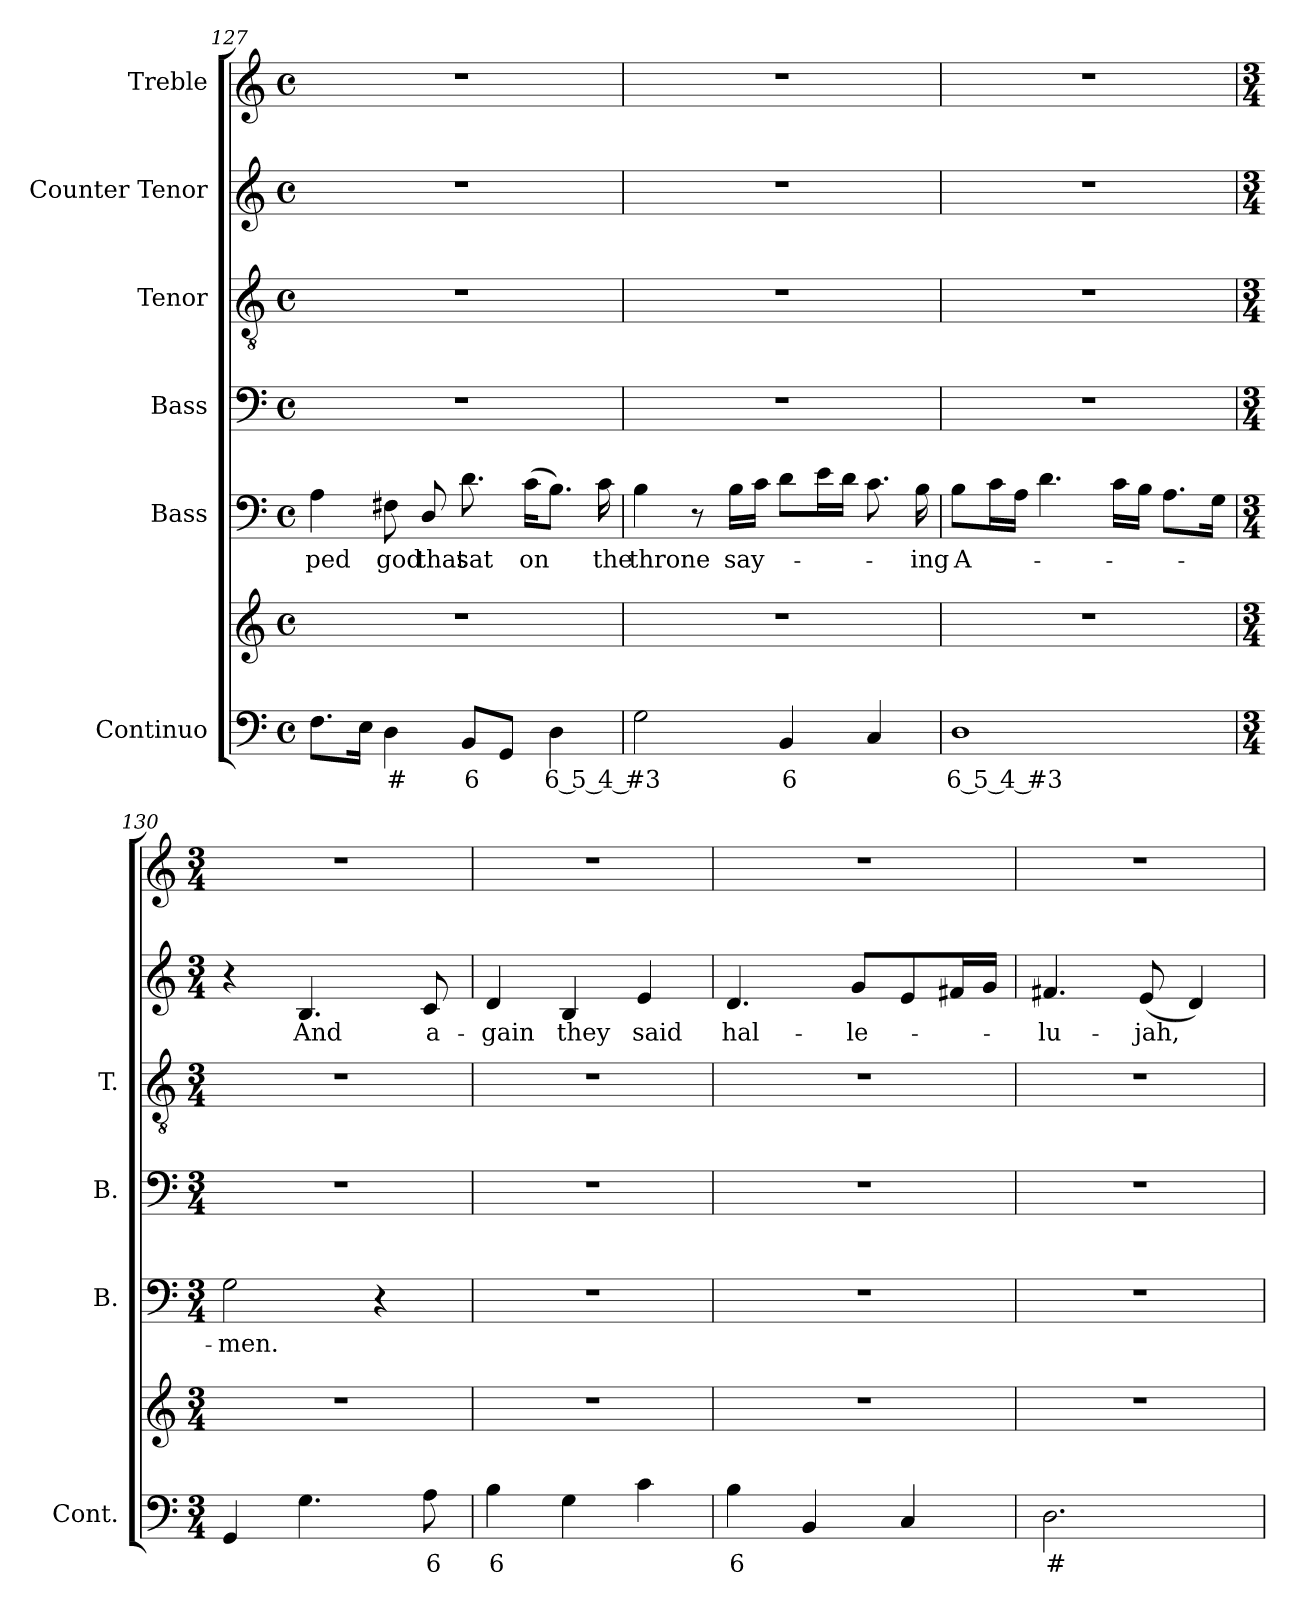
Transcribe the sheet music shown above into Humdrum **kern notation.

**kern	**text	**kern	**kern	**text	**kern	**kern	**kern	**text	**kern
*part6	*part6	*part6	*part5	*part5	*part4	*part3	*part2	*part2	*part1
*staff7	*staff7	*staff6	*staff5	*staff5	*staff4	*staff3	*staff2	*staff2	*staff1
*I"Continuo	*	*	*I"Bass	*	*I"Bass	*I"Tenor	*I"Counter Tenor	*	*I"Treble
*I'Cont.	*	*	*I'B.	*	*I'B.	*I'T.	*	*	*
*clefF4	*	*clefG2	*clefF4	*	*clefF4	*clefGv2	*clefG2	*	*clefG2
*	*	*	*	*	*	*ITrd7c12	*	*	*
*k[]	*	*k[]	*k[]	*	*k[]	*k[]	*k[]	*	*k[]
*C:	*	*C:	*C:	*	*C:	*C:	*C:	*	*C:
*M4/4	*	*M4/4	*M4/4	*	*M4/4	*M4/4	*M4/4	*	*M4/4
*met(c)	*	*met(c)	*met(c)	*	*met(c)	*met(c)	*met(c)	*	*met(c)
=127	=127	=127	=127	=127	=127	=127	=127	=127	=127
!	!	!	!	!LO:LY:b:color=#000000	!	!	!	!	!
8.Fi\L	.	1r	4Ai\	-ped	1r	1r	1r	.	1r
16Ei\Jk	.	.	.	.	.	.	.	.	.
!	!LO:LY:b:color=#000000	!	!	!	!	!	!	!	!
!	!	!	!	!LO:LY:b:color=#000000	!	!	!	!	!
4Di\	#	.	8F#Xi\	god	.	.	.	.	.
!	!	!	!	!LO:LY:b:color=#000000	!	!	!	!	!
.	.	.	8Di/	that	.	.	.	.	.
!	!LO:LY:b:color=#000000	!	!	!	!	!	!	!	!
!	!	!	!	!LO:LY:b:color=#000000	!	!	!	!	!
8BBi/L	6	.	8.di\	sat	.	.	.	.	.
8GGi/J	.	.	.	.	.	.	.	.	.
!	!	!	!	!LO:LY:b:color=#000000	!	!	!	!	!
.	.	.	(16ci\KL	on	.	.	.	.	.
!	!LO:LY:b:color=#000000	!	!	!	!	!	!	!	!
4Di\	6 5 4 #3	.	8.Bi\J)	.	.	.	.	.	.
!	!	!	!	!LO:LY:b:color=#000000	!	!	!	!	!
.	.	.	16ci\	the	.	.	.	.	.
!!LO:LB:g=z
=128	=128	=128	=128	=128	=128	=128	=128	=128	=128
!	!	!	!	!LO:LY:b:color=#000000	!	!	!	!	!
2Gi\	.	1r	4Bi\	throne	1r	1r	1r	.	1r
.	.	.	8r	.	.	.	.	.	.
!	!	!	!	!LO:LY:b:color=#000000	!	!	!	!	!
.	.	.	16Bi\LL	say-	.	.	.	.	.
.	.	.	16ci\JJ	.	.	.	.	.	.
!	!LO:LY:b:color=#000000	!	!	!	!	!	!	!	!
4BBi/	6	.	8di\L	.	.	.	.	.	.
.	.	.	16ei\L	.	.	.	.	.	.
.	.	.	16di\JJ	.	.	.	.	.	.
4Ci/	.	.	8.ci\	.	.	.	.	.	.
!	!	!	!	!LO:LY:b:color=#000000	!	!	!	!	!
.	.	.	16Bi\	-ing	.	.	.	.	.
=129	=129	=129	=129	=129	=129	=129	=129	=129	=129
!	!LO:LY:b:color=#000000	!	!	!	!	!	!	!	!
!	!	!	!	!LO:LY:b:color=#000000	!	!	!	!	!
1Di	6 5 4 #3	1r	8Bi\L	A-	1r	1r	1r	.	1r
.	.	.	16ci\L	.	.	.	.	.	.
.	.	.	16Ai\JJ	.	.	.	.	.	.
.	.	.	4.di\	.	.	.	.	.	.
.	.	.	16ci\LL	.	.	.	.	.	.
.	.	.	16Bi\JJ	.	.	.	.	.	.
.	.	.	8.Ai\L	.	.	.	.	.	.
.	.	.	16Gi\Jk	.	.	.	.	.	.
=130	=130	=130	=130	=130	=130	=130	=130	=130	=130
*M3/4	*	*M3/4	*M3/4	*	*M3/4	*M3/4	*M3/4	*	*M3/4
!	!	!LO:N:vis=1	!	!	!	!	!	!	!
!	!	!	!	!LO:LY:b:color=#000000	!LO:N:vis=1	!LO:N:vis=1	!	!	!LO:N:vis=1
4GGi/	.	2.r	2Gi\	-men.	2.r	2.r	4r	.	2.r
!	!	!	!	!	!	!	!	!LO:LY:b:color=#000000	!
4.Gi\	.	.	.	.	.	.	4.Bi/	And	.
.	.	.	4r	.	.	.	.	.	.
!	!LO:LY:b:color=#000000	!	!	!	!	!	!	!	!
!	!	!	!	!	!	!	!	!LO:LY:b:color=#000000	!
8Ai\	6	.	.	.	.	.	8ci/	a-	.
=131	=131	=131	=131	=131	=131	=131	=131	=131	=131
!	!LO:LY:b:color=#000000	!LO:N:vis=1	!LO:N:vis=1	!	!LO:N:vis=1	!LO:N:vis=1	!	!	!
!	!	!	!	!	!	!	!	!LO:LY:b:color=#000000	!LO:N:vis=1
4Bi\	6	2.r	2.r	.	2.r	2.r	4di/	-gain	2.r
!	!	!	!	!	!	!	!	!LO:LY:b:color=#000000	!
4Gi\	.	.	.	.	.	.	4Bi/	they	.
!	!	!	!	!	!	!	!	!LO:LY:b:color=#000000	!
4ci\	.	.	.	.	.	.	4ei/	said	.
!!LO:PB:g=z
=132	=132	=132	=132	=132	=132	=132	=132	=132	=132
!	!LO:LY:b:color=#000000	!LO:N:vis=1	!LO:N:vis=1	!	!LO:N:vis=1	!LO:N:vis=1	!	!	!
!	!	!	!	!	!	!	!	!LO:LY:b:color=#000000	!LO:N:vis=1
4Bi\	6	2.r	2.r	.	2.r	2.r	4.di/	hal-	2.r
4BBi/	.	.	.	.	.	.	.	.	.
!	!	!	!	!	!	!	!	!LO:LY:b:color=#000000	!
.	.	.	.	.	.	.	8gi/L	-le-	.
4Ci/	.	.	.	.	.	.	8ei/	.	.
.	.	.	.	.	.	.	16f#Xi/L	.	.
.	.	.	.	.	.	.	16gi/JJ	.	.
=133	=133	=133	=133	=133	=133	=133	=133	=133	=133
!	!LO:LY:b:color=#000000	!LO:N:vis=1	!LO:N:vis=1	!	!LO:N:vis=1	!LO:N:vis=1	!	!	!
!	!	!	!	!	!	!	!	!LO:LY:b:color=#000000	!LO:N:vis=1
2.Di\	#	2.r	2.r	.	2.r	2.r	4.f#Xi/	-lu-	2.r
!	!	!	!	!	!	!	!	!LO:LY:b:color=#000000	!
.	.	.	.	.	.	.	(8ei/	-jah,	.
.	.	.	.	.	.	.	4di/)	.	.
=	=	=	=	=	=	=	=	=	=
*-	*-	*-	*-	*-	*-	*-	*-	*-	*-
